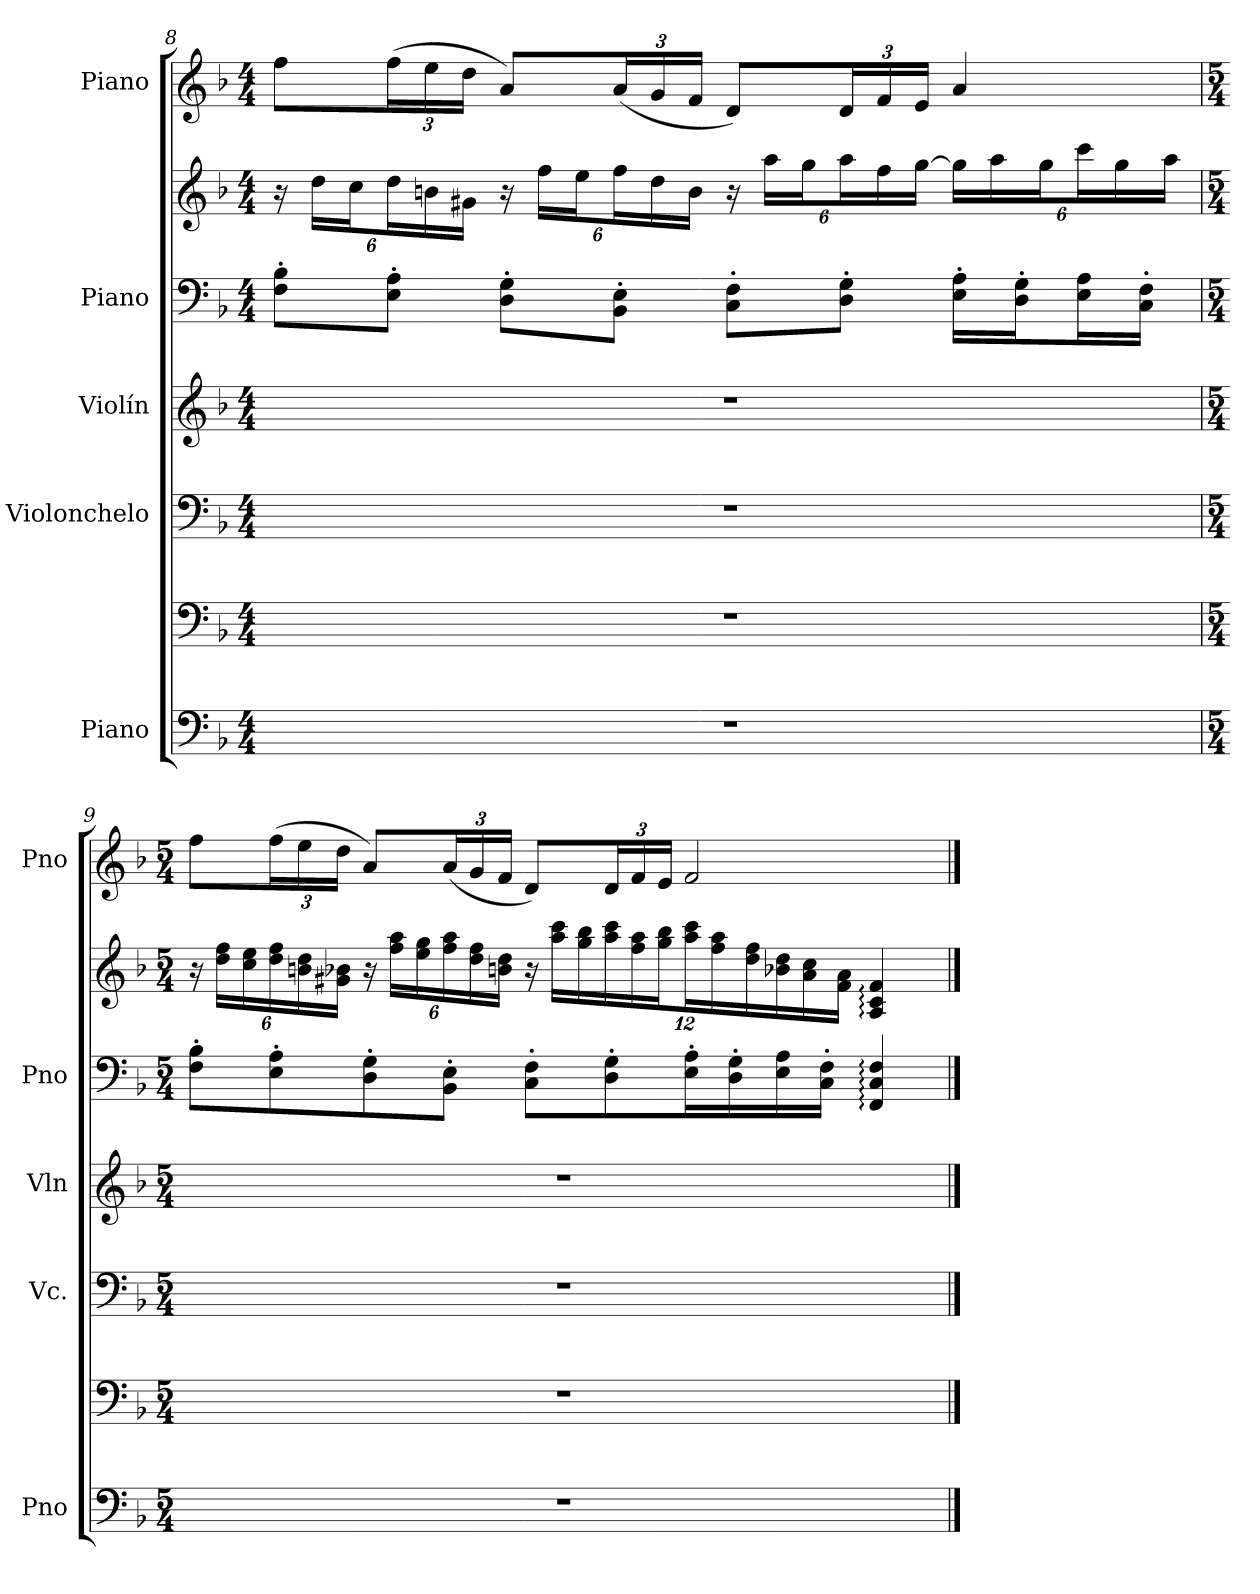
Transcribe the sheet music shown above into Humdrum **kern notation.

**kern	**kern	**kern	**kern	**kern	**kern	**kern
*part5	*part5	*part4	*part3	*part2	*part2	*part1
*staff7	*staff6	*staff5	*staff4	*staff3	*staff2	*staff1
*I"Piano	*	*I"Violonchelo	*I"Violín	*I"Piano	*	*I"Piano
*I'Pno	*	*I'Vc.	*I'Vln	*I'Pno	*	*I'Pno
*clefF4	*clefF4	*clefF4	*clefG2	*clefF4	*clefG2	*clefG2
*k[b-]	*k[b-]	*k[b-]	*k[b-]	*k[b-]	*k[b-]	*k[b-]
*M4/4	*M4/4	*M4/4	*M4/4	*M4/4	*M4/4	*M4/4
*	*	*	*	*	*Xbrackettup	*
=8	=8	=8	=8	=8	=8	=8
1r	1r	1r	1r	8F'\ 8B-'\L	24r	8ff\L
.	.	.	.	.	24dd\LL	.
.	.	.	.	.	24cc\J	.
*	*	*	*	*	*	*Xbrackettup
.	.	.	.	8E'\ 8A'\J	24dd\L	(>24ff\L
.	.	.	.	.	24bn\	24ee\
.	.	.	.	.	24g#X\JJ	24dd\JJ
.	.	.	.	8D'\ 8G'\L	24r	8a/L)
.	.	.	.	.	24ff\LL	.
.	.	.	.	.	24ee\J	.
.	.	.	.	8BB-'\ 8E'\J	24ff\L	(<24a/L
.	.	.	.	.	24dd\	24g/
.	.	.	.	.	24b\JJ	24f/JJ
.	.	.	.	8C'\ 8F'\L	24r	8d/L)
.	.	.	.	.	24aa\LL	.
.	.	.	.	.	24gg\J	.
.	.	.	.	8D'\ 8G'\J	24aa\L	24d/L
.	.	.	.	.	24ff\	24f/
.	.	.	.	.	[24gg\JJ	24e/JJ
.	.	.	.	16E'\ 16A'\LL	24gg\LL]	4a/
.	.	.	.	.	24aa\	.
.	.	.	.	16D'\ 16G'\J	.	.
.	.	.	.	.	24gg\J	.
.	.	.	.	16E\ 16A\L	24ccc\L	.
.	.	.	.	.	24gg\	.
.	.	.	.	16C'\ 16F'\JJ	.	.
.	.	.	.	.	24aa\JJ	.
=9	=9	=9	=9	=9	=9	=9
*M5/4	*M5/4	*M5/4	*M5/4	*M5/4	*M5/4	*M5/4
*	*	*	*	*	*	*^
4%5r	4%5r	4%5r	4%5r	8F'\ 8B-'\L	24r	8ff\L	3%2ryy
.	.	.	.	.	24dd\ 24ff\LL	.	.
.	.	.	.	.	24cc\ 24ee\	.	.
.	.	.	.	8E'\ 8A'\	24dd\ 24ff\	(>24ff\L	.
.	.	.	.	.	24bn\ 24dd\	24ee\	.
.	.	.	.	.	24g#X\ 24b-X\JJ	24dd\JJ	.
.	.	.	.	8D'\ 8G'\	24r	8a/L)	.
.	.	.	.	.	24ff\ 24aa\LL	.	.
.	.	.	.	.	24ee\ 24gg\	.	.
.	.	.	.	8BB-'\ 8E'\J	24ff\ 24aa\	(<24a/L	.
.	.	.	.	.	24dd\ 24ff\	24g/	.
.	.	.	.	.	24bn\ 24dd\JJ	24f/JJ	.
.	.	.	.	8C'\ 8F'\L	24r	8d/L)	.
.	.	.	.	.	24aa\ 24ccc\LL	.	.
.	.	.	.	.	24gg\ 24bb-\	.	.
.	.	.	.	8D'\ 8G'\	24aa\ 24ccc\	24d/L	.
.	.	.	.	.	24ff\ 24aa\	24f/	12.ryy
.	.	.	.	.	24gg\ 24bb-\J	24e/JJ	.
.	.	.	.	16E'\ 16A'\L	24aa\ 24ccc\L	2f/	.
*	*	*	*	*	*	*MM25	*
.	.	.	.	.	24ff\ 24aa\	.	6ryy
.	.	.	.	16D'\ 16G'\	.	.	.
.	.	.	.	.	24dd\ 24ff\	.	.
.	.	.	.	16E\ 16A\	24b-X\ 24dd\	.	.
.	.	.	.	.	24a\ 24cc\	.	.
.	.	.	.	16C'\ 16F'\JJ	.	.	.
.	.	.	.	.	24f\ 24a\JJ	.	24ryy
.	.	.	.	4FF/: 4C/: 4F/:	4A/: 4c/: 4f/:	.	4ryy
*	*	*	*	*	*	*v	*v
==	==	==	==	==	==	==
*-	*-	*-	*-	*-	*-	*-
